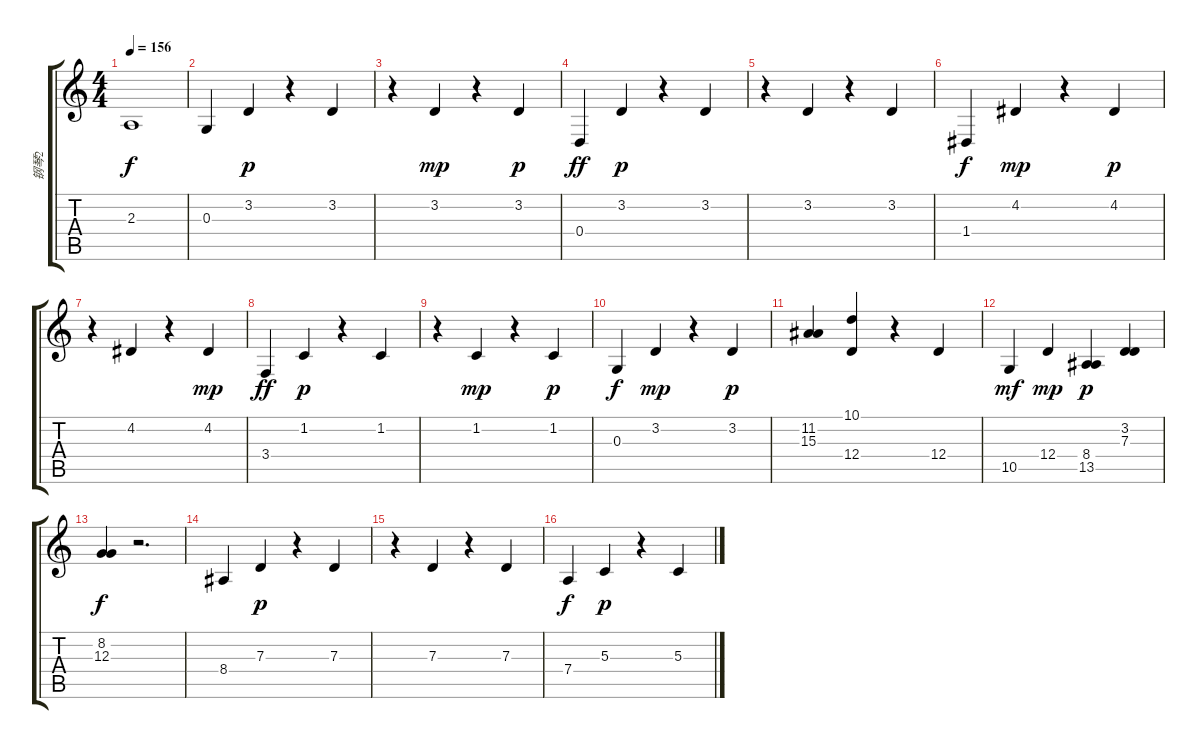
\track ("钢琴2" "钢琴2") {instrument brightacousticpiano}
\staff {score tabs}
\tuning (E4 B3 G3 D3 A2 E2) {hide}
\ts (4 4)
\tempo 156
\clef g2
\ks c
2.3{t}.1{dy f} |
0.3.4 3.2.4{dy p} r.4 3.2.4 |
r.4 3.2.4{dy mp} r.4 3.2.4{dy p} |
0.4.4{dy ff} 3.2.4{dy p} r.4 3.2.4 |
r.4 3.2.4 r.4 3.2.4 |
1.4.4{dy f} 4.2.4{dy mp} r.4 4.2.4{dy p} |
r.4 4.2.4 r.4 4.2.4{dy mp} |
3.4.4{dy ff} 1.2.4{dy p} r.4 1.2.4 |
r.4 1.2.4{dy mp} r.4 1.2.4{dy p} |
0.3.4{dy f} 3.2.4{dy mp} r.4 3.2.4{dy p} |
(11.2 15.3).4 (10.1 12.4).4 r.4 12.4.4 |
10.5.4{dy mf} 12.4.4{dy mp} (8.4 13.5).4{dy p} (3.2 7.3).4 |
(8.2 12.3).4{dy f} r.2{d} |
8.4.4 7.3.4{dy p} r.4 7.3.4 |
r.4 7.3.4 r.4 7.3.4 |
7.4.4{dy f} 5.3.4{dy p} r.4 5.3.4
